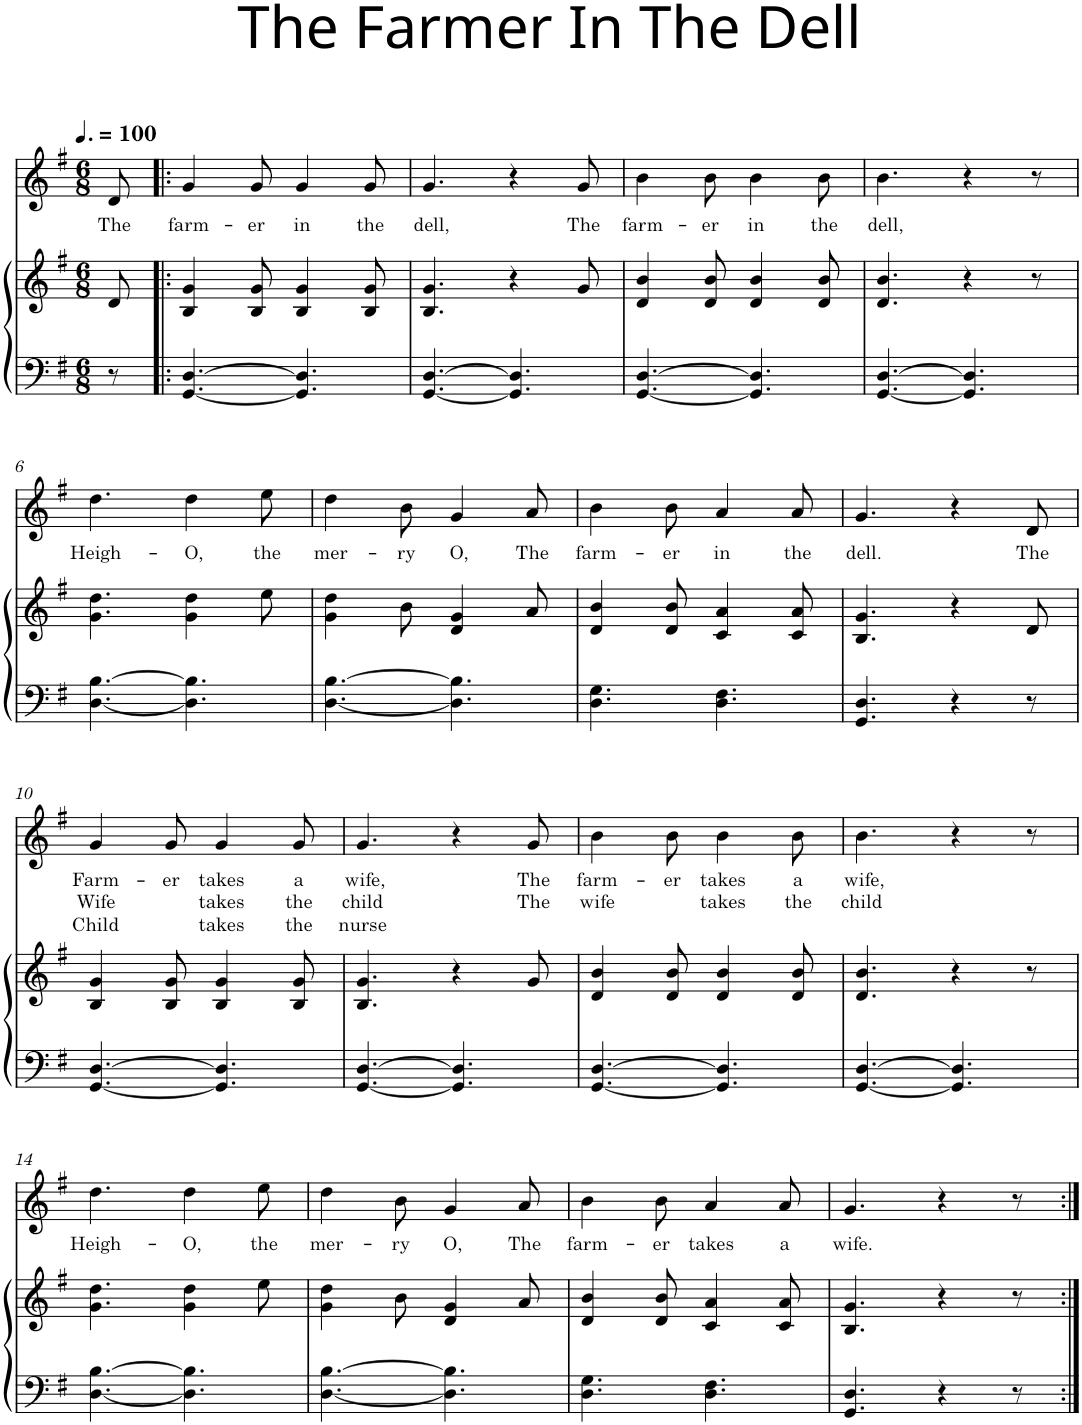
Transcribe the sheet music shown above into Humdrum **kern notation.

**kern	**kern	**kern	**text	**text	**text
*part2	*part2	*part1	*part1	*part1	*part1
*staff3	*staff2	*staff1	*staff1	*staff1	*staff1
*I"Piano	*	*I"Violin	*	*	*
*I'Pno	*	*I'Vln	*	*	*
*clefF4	*clefG2	*clefG2	*	*	*
*k[f#]	*k[f#]	*k[f#]	*	*	*
*M6/8	*M6/8	*M6/8	*	*	*
*MM150	*MM150	*MM150	*	*	*
=1	=1	=1	=1	=1	=1
!	!	!	!LO:LY:b	!	!
8r	8d/	8d/	The	.	.
=2!|:	=2!|:	=2!|:	=2!|:	=2!|:	=2!|:
!	!	!	!LO:LY:b	!	!
[4.GG/ [4.D/	4B/ 4g/	4g/	farm-	.	.
!	!	!	!LO:LY:b	!	!
.	8B/ 8g/	8g/	-er	.	.
!	!	!	!LO:LY:b	!	!
4.GG/] 4.D/]	4B/ 4g/	4g/	in	.	.
!	!	!	!LO:LY:b	!	!
.	8B/ 8g/	8g/	the	.	.
=3	=3	=3	=3	=3	=3
!	!	!	!LO:LY:b	!	!
[4.GG/ [4.D/	4.B/ 4.g/	4.g/	dell,	.	.
4.GG/] 4.D/]	4r	4r	.	.	.
!	!	!	!LO:LY:b	!	!
.	8g/	8g/	The	.	.
=4	=4	=4	=4	=4	=4
!	!	!	!LO:LY:b	!	!
[4.GG/ [4.D/	4d/ 4b/	4b\	farm-	.	.
!	!	!	!LO:LY:b	!	!
.	8d/ 8b/	8b\	-er	.	.
!	!	!	!LO:LY:b	!	!
4.GG/] 4.D/]	4d/ 4b/	4b\	in	.	.
!	!	!	!LO:LY:b	!	!
.	8d/ 8b/	8b\	the	.	.
=5	=5	=5	=5	=5	=5
!	!	!	!LO:LY:b	!	!
[4.GG/ [4.D/	4.d/ 4.b/	4.b\	dell,	.	.
4.GG/] 4.D/]	4r	4r	.	.	.
.	8r	8r	.	.	.
!!LO:LB:g=z
=6	=6	=6	=6	=6	=6
!	!	!	!LO:LY:b	!	!
[4.D\ [4.B\	4.g\ 4.dd\	4.dd\	Heigh-	.	.
!	!	!	!LO:LY:b	!	!
4.D\] 4.B\]	4g\ 4dd\	4dd\	-O,	.	.
!	!	!	!LO:LY:b	!	!
.	8ee\	8ee\	the	.	.
=7	=7	=7	=7	=7	=7
!	!	!	!LO:LY:b	!	!
[4.D\ [4.B\	4g\ 4dd\	4dd\	mer-	.	.
!	!	!	!LO:LY:b	!	!
.	8b\	8b\	-ry	.	.
!	!	!	!LO:LY:b	!	!
4.D\] 4.B\]	4d/ 4g/	4g/	O,	.	.
!	!	!	!LO:LY:b	!	!
.	8a/	8a/	The	.	.
=8	=8	=8	=8	=8	=8
!	!	!	!LO:LY:b	!	!
4.D\ 4.G\	4d/ 4b/	4b\	farm-	.	.
!	!	!	!LO:LY:b	!	!
.	8d/ 8b/	8b\	-er	.	.
!	!	!	!LO:LY:b	!	!
4.D\ 4.F#\	4c/ 4a/	4a/	in	.	.
!	!	!	!LO:LY:b	!	!
.	8c/ 8a/	8a/	the	.	.
=9	=9	=9	=9	=9	=9
!	!	!	!LO:LY:b	!	!
4.GG/ 4.D/	4.B/ 4.g/	4.g/	dell.	.	.
4r	4r	4r	.	.	.
!	!	!	!LO:LY:b	!	!
8r	8d/	8d/	The	.	.
!!LO:LB:g=z
=10	=10	=10	=10	=10	=10
!	!	!	!LO:LY:b	!LO:LY:b	!LO:LY:b
[4.GG/ [4.D/	4B/ 4g/	4g/	Farm-	Wife	Child
!	!	!	!LO:LY:b	!	!
.	8B/ 8g/	8g/	-er	.	.
!	!	!	!LO:LY:b	!LO:LY:b	!LO:LY:b
4.GG/] 4.D/]	4B/ 4g/	4g/	takes	takes	takes
!	!	!	!LO:LY:b	!LO:LY:b	!LO:LY:b
.	8B/ 8g/	8g/	a	the	the
=11	=11	=11	=11	=11	=11
!	!	!	!LO:LY:b	!LO:LY:b	!LO:LY:b
[4.GG/ [4.D/	4.B/ 4.g/	4.g/	wife,	child	nurse
4.GG/] 4.D/]	4r	4r	.	.	.
!	!	!	!LO:LY:b	!LO:LY:b	!
.	8g/	8g/	The	The	.
=12	=12	=12	=12	=12	=12
!	!	!	!LO:LY:b	!LO:LY:b	!
[4.GG/ [4.D/	4d/ 4b/	4b\	farm-	wife	.
!	!	!	!LO:LY:b	!	!
.	8d/ 8b/	8b\	-er	.	.
!	!	!	!LO:LY:b	!LO:LY:b	!
4.GG/] 4.D/]	4d/ 4b/	4b\	takes	takes	.
!	!	!	!LO:LY:b	!LO:LY:b	!
.	8d/ 8b/	8b\	a	the	.
=13	=13	=13	=13	=13	=13
!	!	!	!LO:LY:b	!LO:LY:b	!
[4.GG/ [4.D/	4.d/ 4.b/	4.b\	wife,	child	.
4.GG/] 4.D/]	4r	4r	.	.	.
.	8r	8r	.	.	.
!!LO:LB:g=z
=14	=14	=14	=14	=14	=14
!	!	!	!LO:LY:b	!	!
[4.D\ [4.B\	4.g\ 4.dd\	4.dd\	Heigh-	.	.
!	!	!	!LO:LY:b	!	!
4.D\] 4.B\]	4g\ 4dd\	4dd\	-O,	.	.
!	!	!	!LO:LY:b	!	!
.	8ee\	8ee\	the	.	.
=15	=15	=15	=15	=15	=15
!	!	!	!LO:LY:b	!	!
[4.D\ [4.B\	4g\ 4dd\	4dd\	mer-	.	.
!	!	!	!LO:LY:b	!	!
.	8b\	8b\	-ry	.	.
!	!	!	!LO:LY:b	!	!
4.D\] 4.B\]	4d/ 4g/	4g/	O,	.	.
!	!	!	!LO:LY:b	!	!
.	8a/	8a/	The	.	.
=16	=16	=16	=16	=16	=16
!	!	!	!LO:LY:b	!	!
4.D\ 4.G\	4d/ 4b/	4b\	farm-	.	.
!	!	!	!LO:LY:b	!	!
.	8d/ 8b/	8b\	-er	.	.
!	!	!	!LO:LY:b	!	!
4.D\ 4.F#\	4c/ 4a/	4a/	takes	.	.
!	!	!	!LO:LY:b	!	!
.	8c/ 8a/	8a/	a	.	.
=17	=17	=17	=17	=17	=17
!	!	!	!LO:LY:b	!	!
4.GG/ 4.D/	4.B/ 4.g/	4.g/	wife.	.	.
4r	4r	4r	.	.	.
8r	8r	8r	.	.	.
=:|!	=:|!	=:|!	=:|!	=:|!	=:|!
*-	*-	*-	*-	*-	*-
